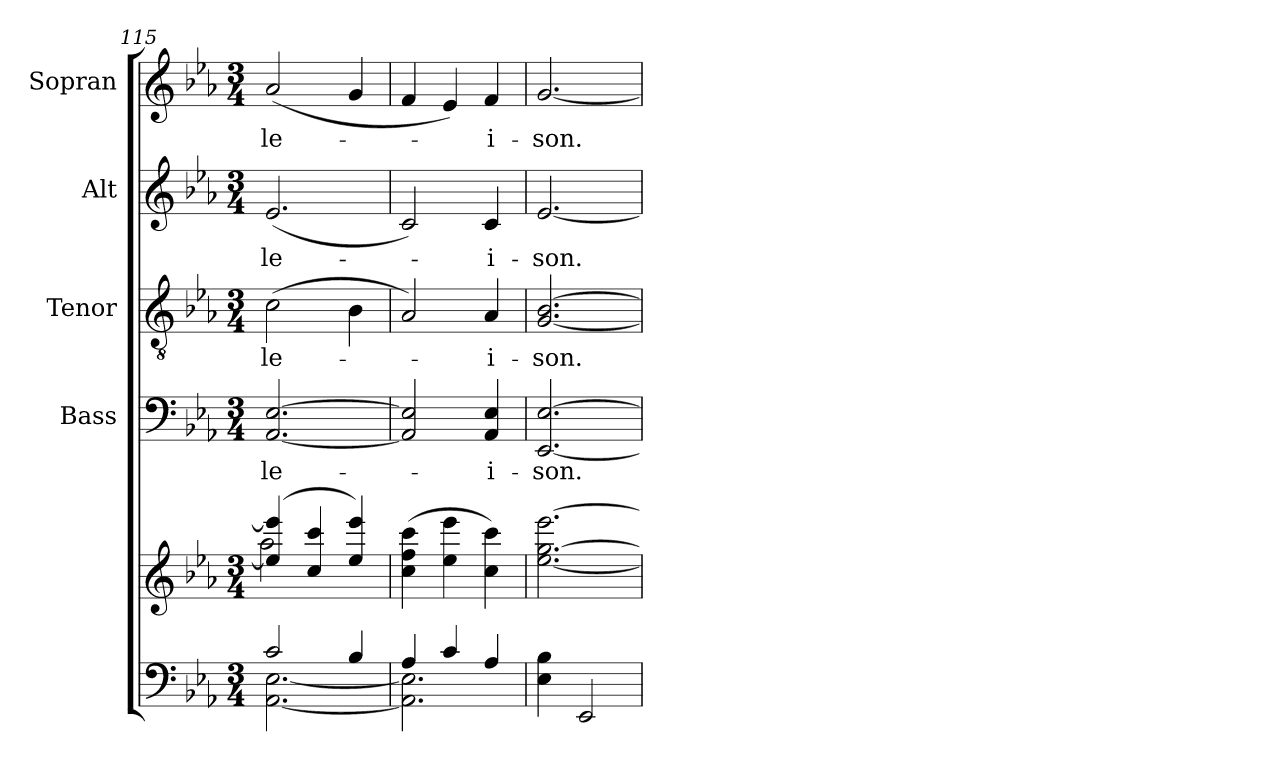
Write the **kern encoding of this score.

**kern	**kern	**kern	**text	**kern	**text	**kern	**text	**kern	**text
*part5	*part5	*part4	*part4	*part3	*part3	*part2	*part2	*part1	*part1
*staff6	*staff5	*staff4	*staff4	*staff3	*staff3	*staff2	*staff2	*staff1	*staff1
*	*	*I"Bass	*	*I"Tenor	*	*I"Alt	*	*I"Sopran	*
*	*	*I'B.	*	*I'T.	*	*I'A.	*	*I'S.	*
*clefF4	*clefG2	*clefF4	*	*clefGv2	*	*clefG2	*	*clefG2	*
*k[b-e-a-]	*k[b-e-a-]	*k[b-e-a-]	*	*k[b-e-a-]	*	*k[b-e-a-]	*	*k[b-e-a-]	*
*E-:	*E-:	*E-:	*	*E-:	*	*E-:	*	*E-:	*
*M3/4	*M3/4	*M3/4	*	*M3/4	*	*M3/4	*	*M3/4	*
=115	=115	=115	=115	=115	=115	=115	=115	=115	=115
*^	*^	*	*	*	*	*	*	*	*
!	!	!	!	!	!LO:LY:b	!	!LO:LY:b	!	!LO:LY:b	!	!LO:LY:b
2c/	[<2.AA-\ [<2.E-\	(4ee-/] 4eee-/]	2aa-\	[2.AA-/ [2.E-/	-le-	(>2c\	-le-	(<2.e-/	-le-	(<2a-/	-le-
.	.	4cc/ 4ccc/	.	.	.	.	.	.	.	.	.
4B-/	.	4ee-/ 4eee-/)	4ryy	.	.	4B-\	.	.	.	4g/	.
*	*	*v	*v	*	*	*	*	*	*	*	*
=116	=116	=116	=116	=116	=116	=116	=116	=116	=116	=116
4A-/	2.AA-\] 2.E-\]	(>4cc\ 4ff\ 4ccc\	2AA-/] 2E-/]	.	2A-/)	.	2c/)	.	4f/	.
4c/	.	4ee-\ 4eee-\	.	.	.	.	.	.	4e-/)	.
!	!	!	!	!LO:LY:b	!	!LO:LY:b	!	!LO:LY:b	!	!LO:LY:b
4A-/	.	4cc\ 4ccc\)	4AA-/ 4E-/	-i-	4A-/	-i-	4c/	-i-	4f/	-i-
*v	*v	*	*	*	*	*	*	*	*	*
=117	=117	=117	=117	=117	=117	=117	=117	=117	=117
!	!	!	!LO:LY:b	!	!LO:LY:b	!	!LO:LY:b	!	!LO:LY:b
4E-\ 4B-\	[2.ee-\ [2.gg\ [2.eee-\	[2.EE-/ [2.E-/	-son.	[2.G/ [2.B-/	-son.	[2.e-/	-son.	[2.g/	-son.
2EE-/	.	.	.	.	.	.	.	.	.
=	=	=	=	=	=	=	=	=	=
*-	*-	*-	*-	*-	*-	*-	*-	*-	*-
